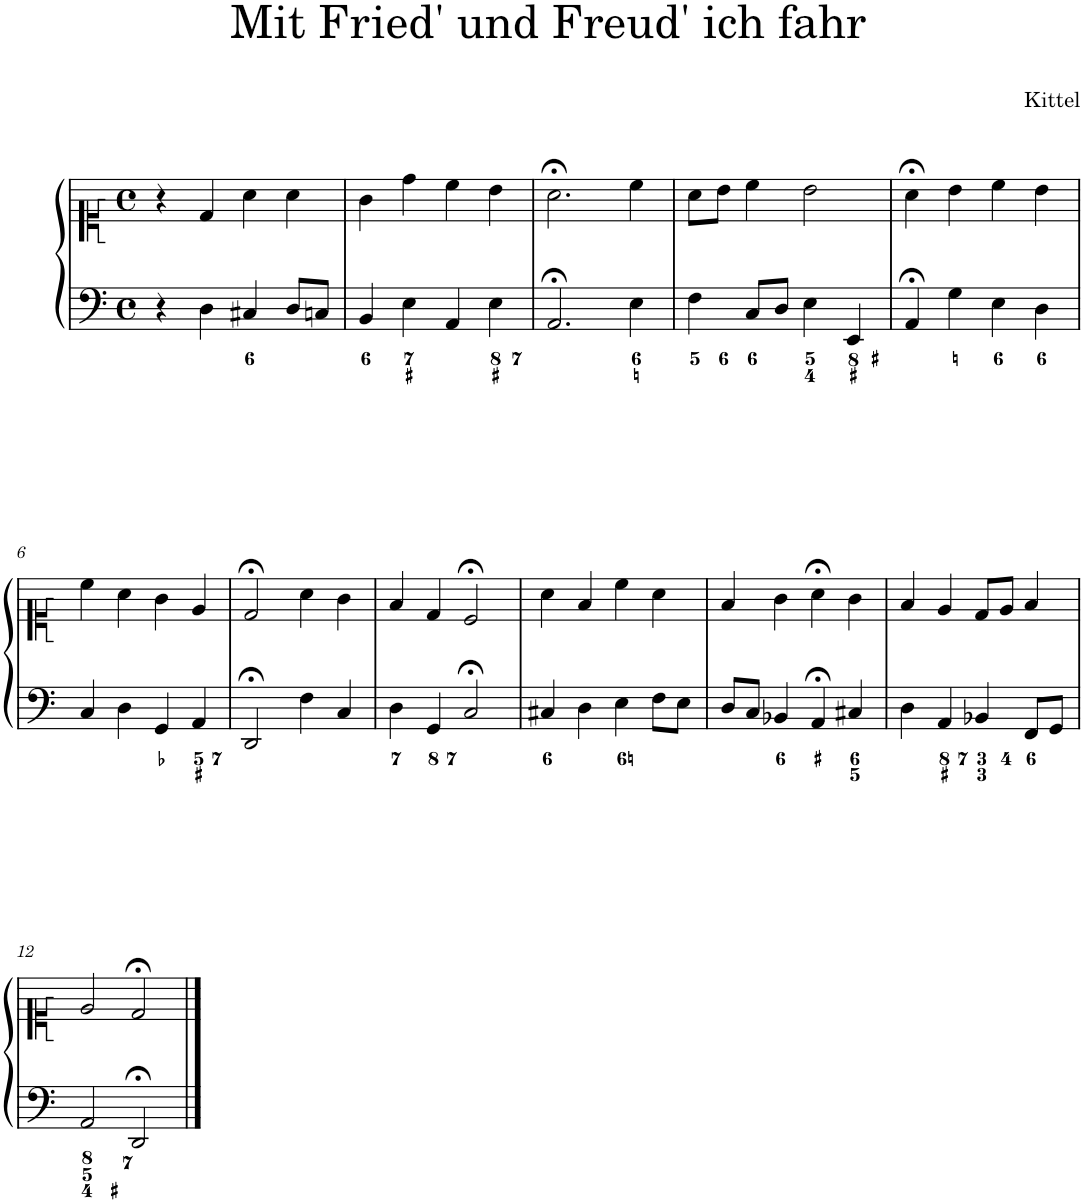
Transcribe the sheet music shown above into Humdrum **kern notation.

**kern	**kern
*part1	*part1
*staff2	*staff1
*I"Piano	*
*I'Pno.	*
*clefF4	*clefC1
*k[]	*k[]
*M4/4	*M4/4
*met(c)	*met(c)
=1	=1
4r	4r
4D\	4d/
4C#X/	4a\
8D/L	4a\
8Cn/J	.
=2	=2
4BB/	4g\
4E\	4dd\
4AA/	4cc\
4E\	4b\
=3	=3
2.AA;</	2.a;<\
4E\	4cc\
=4	=4
4F\	8a\L
.	8b\J
8C/L	4cc\
8D/J	.
4E\	2b\
4EE/	.
=5	=5
4AA;</	4a;<\
4G\	4b\
4E\	4cc\
4D\	4b\
!!LO:LB:g=z
=6	=6
4C/	4cc\
4D\	4a\
4GG/	4g\
4AA/	4e/
=7	=7
2DD;</	2d;</
4F\	4a\
4C/	4g\
=8	=8
4D\	4f/
4GG/	4d/
2C;</	2c;</
=9	=9
4C#X/	4a\
4D\	4f/
4E\	4cc\
8F\L	4a\
8E\J	.
=10	=10
8D/L	4f/
8C/J	.
4BB-X/	4g\
4AA;</	4a;<\
4C#X/	4g\
=11	=11
4D\	4f/
4AA/	4e/
4BB-X/	8d/L
.	8e/J
8FF/L	4f/
8GG/J	.
!!LO:LB:g=z
=12	=12
2AA/	2e/
2DD;</	2d;</
==	==
*-	*-
